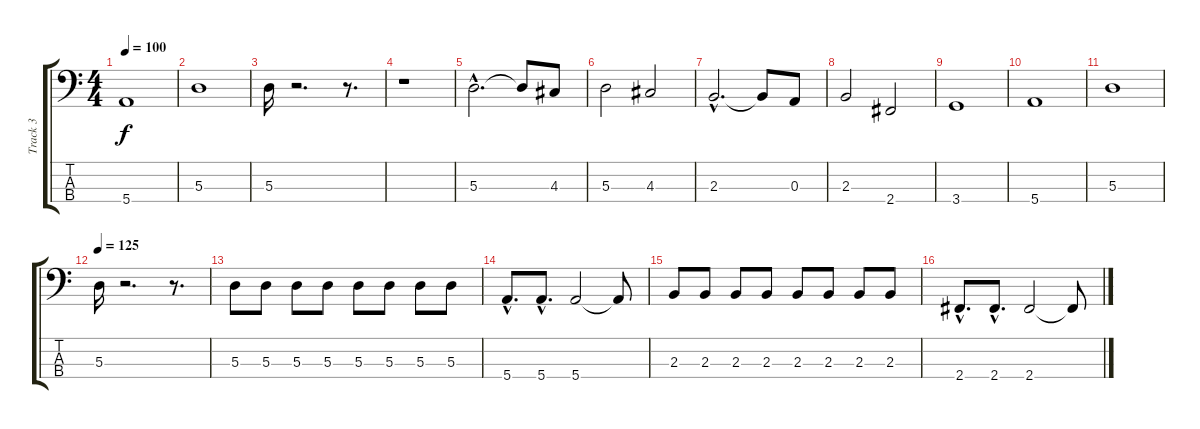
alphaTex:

\track ("Track 3" "Track 3") {instrument electricbassfinger}
\staff {score tabs}
\tuning (G2 D2 A1 E1) {hide}
\ts (4 4)
\tempo 100
\clef f4
\ks c
5.4.1{dy f} |
5.3.1 |
5.3.16 r.2{d} r.8{d} |
r.1 |
5.3{hac}.2{d} 5.3{t}.8 4.3.8 |
5.3.2 4.3.2 |
2.3{hac}.2{d} 2.3{t}.8 0.3.8 |
2.3.2 2.4.2 |
3.4.1 |
5.4.1 |
5.3.1 |
\tempo 125
5.3.16 r.2{d} r.8{d} |
5.3.8 5.3.8 5.3.8 5.3.8 5.3.8 5.3.8 5.3.8 5.3.8 |
5.4{hac}.8{d} 5.4{hac}.8{d} 5.4.2 5.4{t}.8 |
2.3.8 2.3.8 2.3.8 2.3.8 2.3.8 2.3.8 2.3.8 2.3.8 |
2.4{hac}.8{d} 2.4{hac}.8{d} 2.4.2 2.4{t}.8
